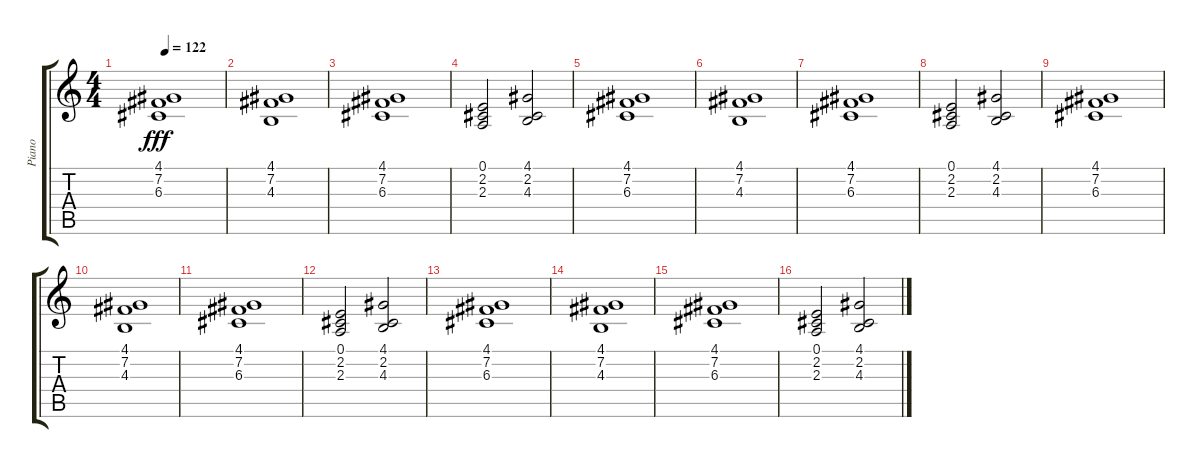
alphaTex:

\track ("Piano" "Piano") {instrument acousticgrandpiano}
\staff {score tabs}
\tuning (E4 B3 G3 D3 A2 E2) {hide}
\ts (4 4)
\tempo 122
\clef g2
\ks c
(4.1 7.2 6.3).1{dy fff instrument acousticgrandpiano} |
(4.1 7.2 4.3).1 |
(4.1 7.2 6.3).1 |
(0.1 2.2 2.3).2 (4.1 2.2 4.3).2 |
(4.1 7.2 6.3).1 |
(4.1 7.2 4.3).1 |
(4.1 7.2 6.3).1 |
(0.1 2.2 2.3).2 (4.1 2.2 4.3).2 |
(4.1 7.2 6.3).1 |
(4.1 7.2 4.3).1 |
(4.1 7.2 6.3).1 |
(0.1 2.2 2.3).2 (4.1 2.2 4.3).2 |
(4.1 7.2 6.3).1 |
(4.1 7.2 4.3).1 |
(4.1 7.2 6.3).1 |
(0.1 2.2 2.3).2 (4.1 2.2 4.3).2
